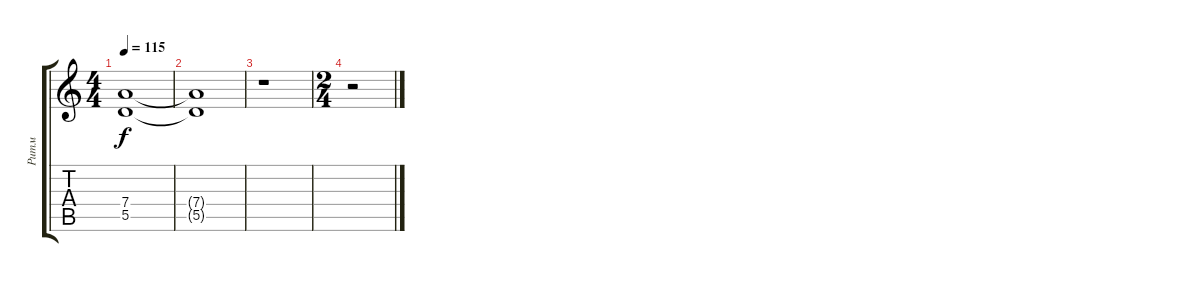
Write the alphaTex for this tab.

\track ("Ритм" "Ритм") {instrument distortionguitar}
\staff {score tabs}
\tuning (E4 B3 G3 D3 A2 E2) {hide}
\ts (4 4)
\tempo 115
\clef g2
\ks c
(7.4{t} 5.5{t}).1{dy f} |
(7.4{t} 5.5{t}).1 |
r.1 |
\ts (2 4)
r.2
